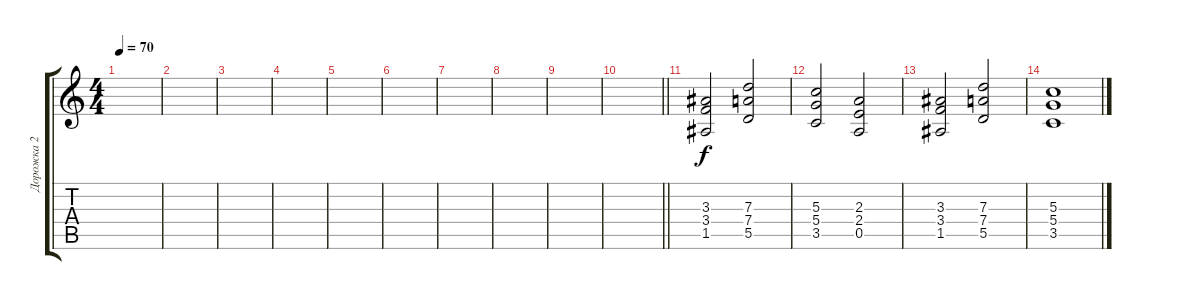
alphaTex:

\track ("Дорожка 2" "Дорожка 2") {instrument overdrivenguitar}
\staff {score tabs}
\tuning (E4 B3 G3 D3 A2 E2) {hide}
\ts (4 4)
\tempo 70
\clef g2
\ks c
|
|
|
|
|
|
|
|
|
\barLineRight lightlight
|
(3.3 3.4 1.5).2 (7.3 7.4 5.5).2 |
(5.3 5.4 3.5).2 (2.3 2.4 0.5).2 |
(3.3 3.4 1.5).2 (7.3 7.4 5.5).2 |
(5.3 5.4 3.5).1
